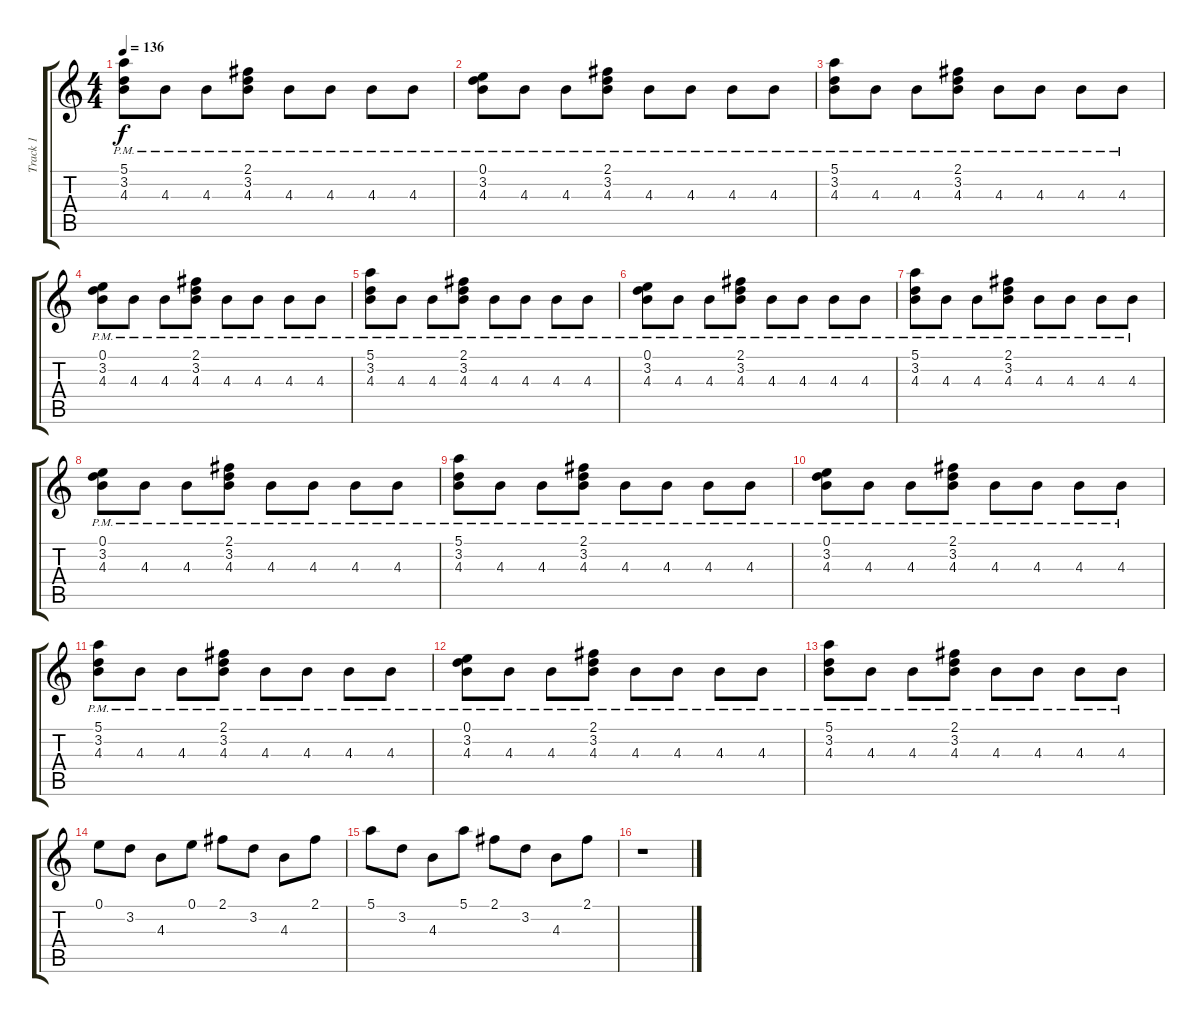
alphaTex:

\track ("Track 1" "Track 1") {instrument electricguitarclean}
\staff {score tabs}
\tuning (E4 B3 G3 D3 A2 E2) {hide}
\ts (4 4)
\tempo 136
\clef g2
\ks c
(5.1{pm} 3.2{pm} 4.3{pm}).8{dy f} 4.3{pm}.8 4.3{pm}.8 (2.1{pm} 3.2{pm} 4.3{pm}).8 4.3{pm}.8 4.3{pm}.8 4.3{pm}.8 4.3{pm}.8 |
(0.1{pm} 3.2{pm} 4.3{pm}).8 4.3{pm}.8 4.3{pm}.8 (2.1{pm} 3.2{pm} 4.3{pm}).8 4.3{pm}.8 4.3{pm}.8 4.3{pm}.8 4.3{pm}.8 |
(5.1{pm} 3.2{pm} 4.3{pm}).8 4.3{pm}.8 4.3{pm}.8 (2.1{pm} 3.2{pm} 4.3{pm}).8 4.3{pm}.8 4.3{pm}.8 4.3{pm}.8 4.3{pm}.8 |
(0.1{pm} 3.2{pm} 4.3{pm}).8 4.3{pm}.8 4.3{pm}.8 (2.1{pm} 3.2{pm} 4.3{pm}).8 4.3{pm}.8 4.3{pm}.8 4.3{pm}.8 4.3{pm}.8 |
(5.1{pm} 3.2{pm} 4.3{pm}).8 4.3{pm}.8 4.3{pm}.8 (2.1{pm} 3.2{pm} 4.3{pm}).8 4.3{pm}.8 4.3{pm}.8 4.3{pm}.8 4.3{pm}.8 |
(0.1{pm} 3.2{pm} 4.3{pm}).8 4.3{pm}.8 4.3{pm}.8 (2.1{pm} 3.2{pm} 4.3{pm}).8 4.3{pm}.8 4.3{pm}.8 4.3{pm}.8 4.3{pm}.8 |
(5.1{pm} 3.2{pm} 4.3{pm}).8 4.3{pm}.8 4.3{pm}.8 (2.1{pm} 3.2{pm} 4.3{pm}).8 4.3{pm}.8 4.3{pm}.8 4.3{pm}.8 4.3{pm}.8 |
(0.1{pm} 3.2{pm} 4.3{pm}).8 4.3{pm}.8 4.3{pm}.8 (2.1{pm} 3.2{pm} 4.3{pm}).8 4.3{pm}.8 4.3{pm}.8 4.3{pm}.8 4.3{pm}.8 |
(5.1{pm} 3.2{pm} 4.3{pm}).8 4.3{pm}.8 4.3{pm}.8 (2.1{pm} 3.2{pm} 4.3{pm}).8 4.3{pm}.8 4.3{pm}.8 4.3{pm}.8 4.3{pm}.8 |
(0.1{pm} 3.2{pm} 4.3{pm}).8 4.3{pm}.8 4.3{pm}.8 (2.1{pm} 3.2{pm} 4.3{pm}).8 4.3{pm}.8 4.3{pm}.8 4.3{pm}.8 4.3{pm}.8 |
(5.1{pm} 3.2{pm} 4.3{pm}).8 4.3{pm}.8 4.3{pm}.8 (2.1{pm} 3.2{pm} 4.3{pm}).8 4.3{pm}.8 4.3{pm}.8 4.3{pm}.8 4.3{pm}.8 |
(0.1{pm} 3.2{pm} 4.3{pm}).8 4.3{pm}.8 4.3{pm}.8 (2.1{pm} 3.2{pm} 4.3{pm}).8 4.3{pm}.8 4.3{pm}.8 4.3{pm}.8 4.3{pm}.8 |
(5.1{pm} 3.2{pm} 4.3{pm}).8 4.3{pm}.8 4.3{pm}.8 (2.1{pm} 3.2{pm} 4.3{pm}).8 4.3{pm}.8 4.3{pm}.8 4.3{pm}.8 4.3{pm}.8 |
0.1.8 3.2.8 4.3.8 0.1.8 2.1.8 3.2.8 4.3.8 2.1.8 |
5.1.8 3.2.8 4.3.8 5.1.8 2.1.8 3.2.8 4.3.8 2.1.8 |
r.1
